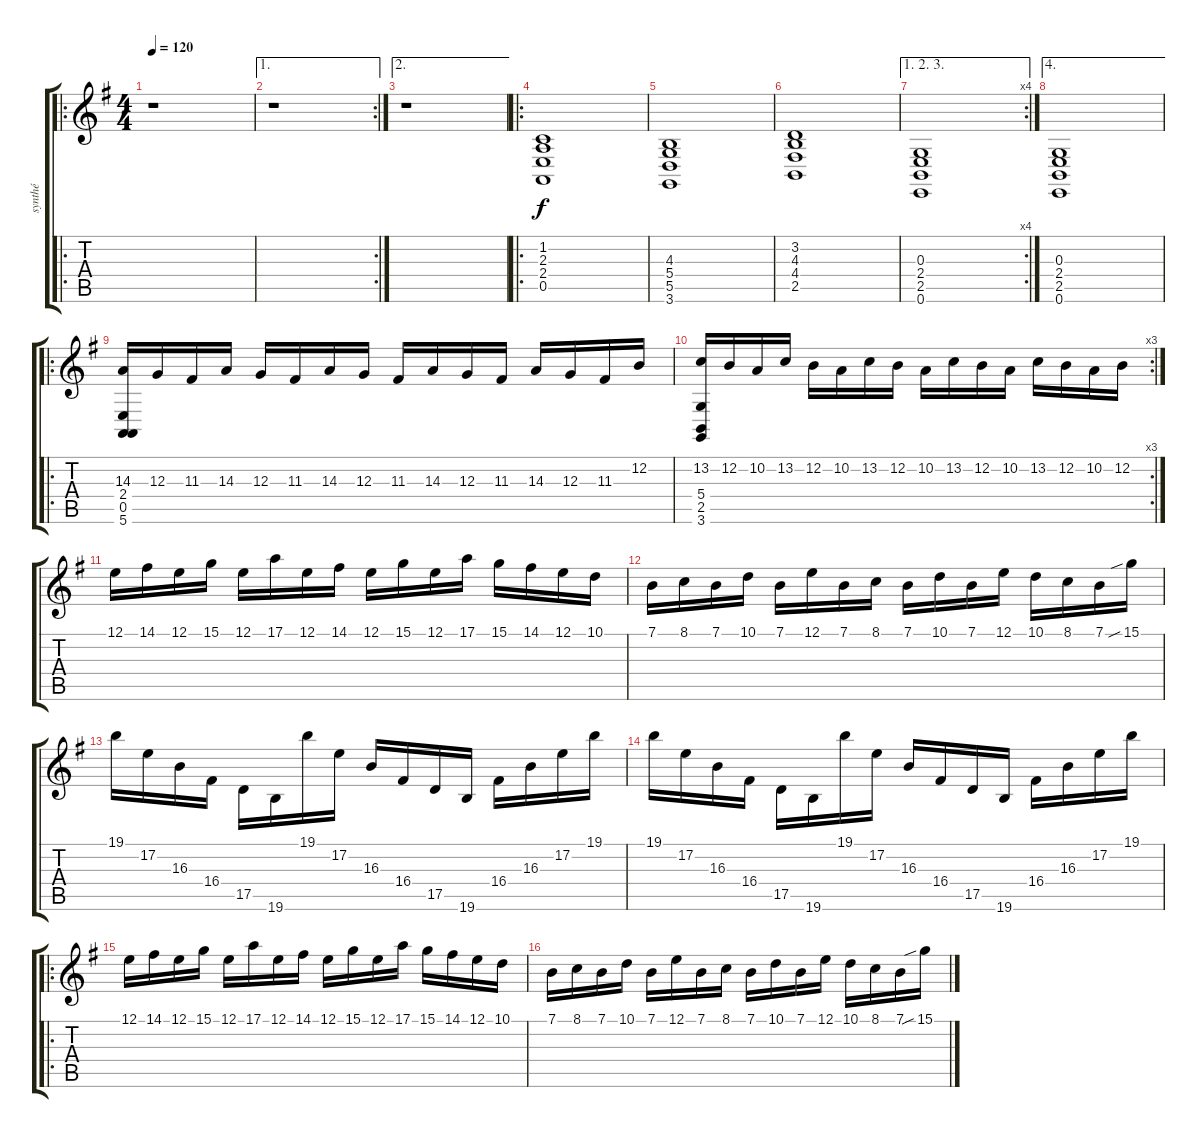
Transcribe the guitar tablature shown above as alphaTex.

\track ("synthé" "synthé") {instrument stringensemble1}
\staff {score tabs}
\tuning (E4 B3 G3 D3 A2 E2) {hide}
\ro
\ts (4 4)
\tempo 120
\clef g2
\ks g
r.1{dy f} |
\ae 1
\rc 2
r.1 |
\ae 2
r.1 |
\ro
(1.2 2.3 2.4 0.5).1 |
(4.3 5.4 5.5 3.6).1 |
(3.2 4.3 4.4 2.5).1 |
\ae (1 2 3)
\rc 4
(0.3 2.4 2.5 0.6).1 |
\ae 4
(0.3 2.4 2.5 0.6).1 |
\ro
(14.3 2.4 0.5 5.6).16 12.3.16 11.3.16 14.3.16 12.3.16 11.3.16 14.3.16 12.3.16 11.3.16 14.3.16 12.3.16 11.3.16 14.3.16 12.3.16 11.3.16 12.2.16 |
\rc 3
(13.2 5.4 2.5 3.6).16 12.2.16 10.2.16 13.2.16 12.2.16 10.2.16 13.2.16 12.2.16 10.2.16 13.2.16 12.2.16 10.2.16 13.2.16 12.2.16 10.2.16 12.2.16 |
12.1.16 14.1.16 12.1.16 15.1.16 12.1.16 17.1.16 12.1.16 14.1.16 12.1.16 15.1.16 12.1.16 17.1.16 15.1.16 14.1.16 12.1.16 10.1.16 |
7.1.16 8.1.16 7.1.16 10.1.16 7.1.16 12.1.16 7.1.16 8.1.16 7.1.16 10.1.16 7.1.16 12.1.16 10.1.16 8.1.16 7.1.16 15.1{sib}.16 |
19.1.16 17.2.16 16.3.16 16.4.16 17.5.16 19.6.16 19.1.16 17.2.16 16.3.16 16.4.16 17.5.16 19.6.16 16.4.16 16.3.16 17.2.16 19.1.16 |
19.1.16 17.2.16 16.3.16 16.4.16 17.5.16 19.6.16 19.1.16 17.2.16 16.3.16 16.4.16 17.5.16 19.6.16 16.4.16 16.3.16 17.2.16 19.1.16 |
\ro
12.1.16 14.1.16 12.1.16 15.1.16 12.1.16 17.1.16 12.1.16 14.1.16 12.1.16 15.1.16 12.1.16 17.1.16 15.1.16 14.1.16 12.1.16 10.1.16 |
7.1.16 8.1.16 7.1.16 10.1.16 7.1.16 12.1.16 7.1.16 8.1.16 7.1.16 10.1.16 7.1.16 12.1.16 10.1.16 8.1.16 7.1.16 15.1{sib}.16
